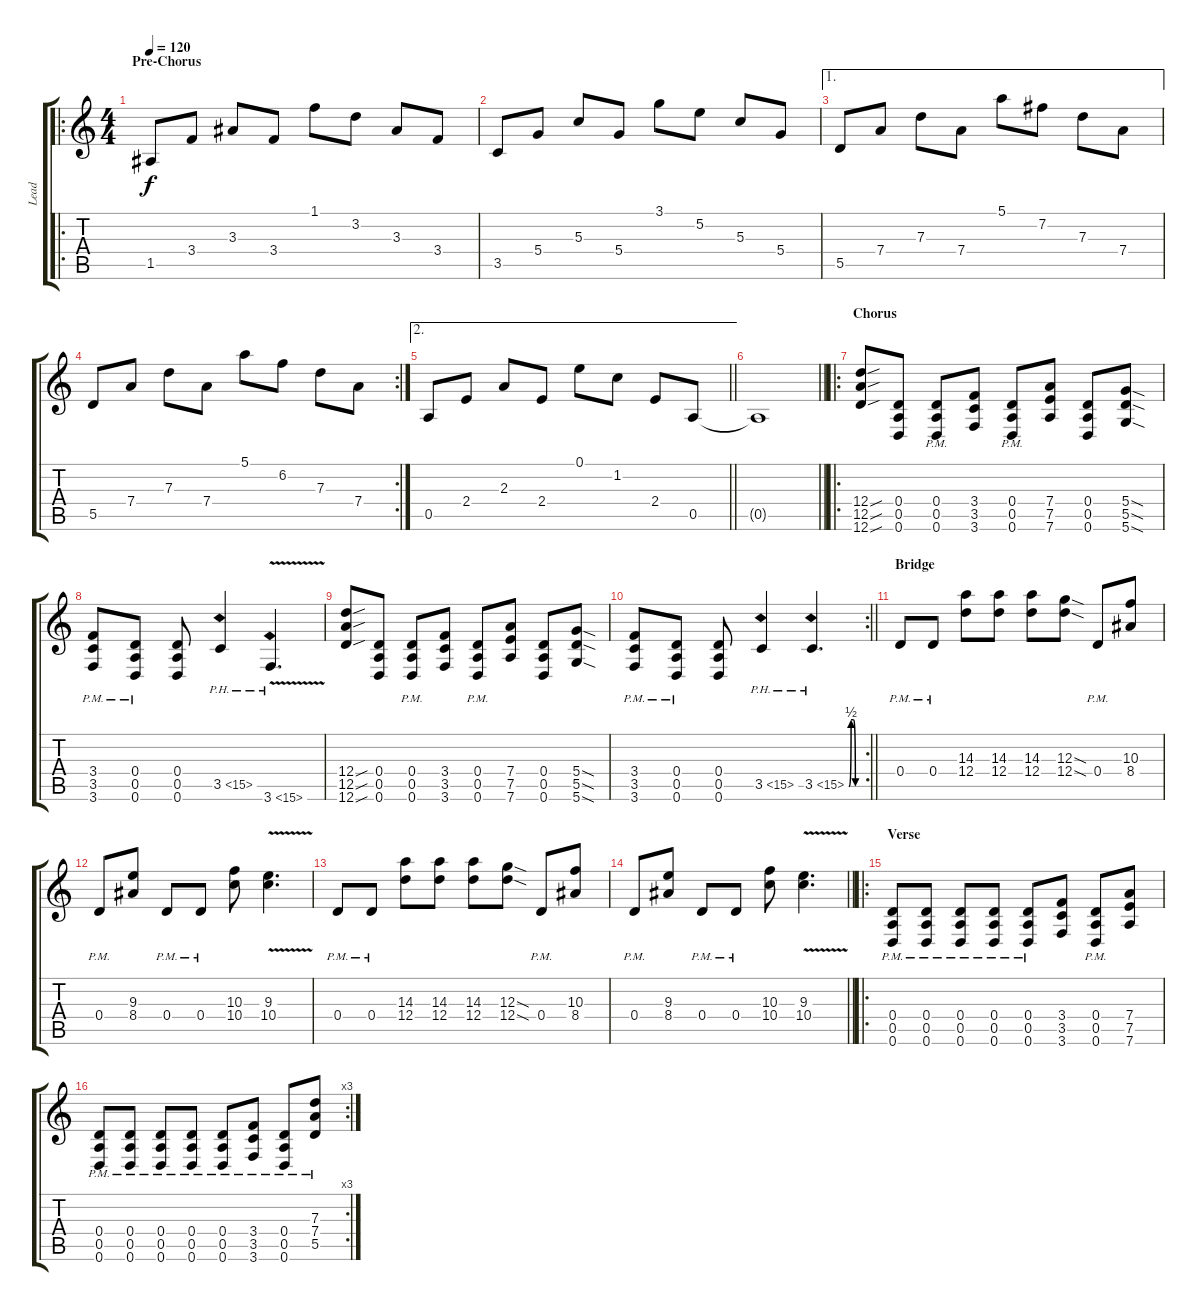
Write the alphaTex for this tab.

\track ("Lead" "Lead") {instrument distortionguitar}
\staff {score tabs}
\tuning (E4 B3 G3 D3 A2 D2) {hide}
\ro
\ts (4 4)
\section ("" "Pre-Chorus")
\tempo 120
\clef g2
\ks c
1.5.8{dy f instrument overdrivenguitar} 3.4.8 3.3.8 3.4.8 1.1.8 3.2.8 3.3.8 3.4.8 |
3.5.8 5.4.8 5.3.8 5.4.8 3.1.8 5.2.8 5.3.8 5.4.8 |
\ae 1
5.5.8 7.4.8 7.3.8 7.4.8 5.1.8 7.2.8 7.3.8 7.4.8 |
\rc 2
5.5.8 7.4.8 7.3.8 7.4.8 5.1.8 6.2.8 7.3.8 7.4.8 |
\ae 2
\barLineRight lightlight
0.5.8 2.4.8 2.3.8 2.4.8 0.1.8 1.2.8 2.4.8 0.5.8 |
\barLineRight lightlight
0.5{t}.1 |
\ro
\section ("" "Chorus")
(12.4{sou} 12.5{sou} 12.6{sou}).8{instrument distortionguitar} (0.4 0.5 0.6).8 (0.4{pm} 0.5{pm} 0.6{pm}).8 (3.4 3.5 3.6).8 (0.4{pm} 0.5{pm} 0.6{pm}).8 (7.4 7.5 7.6).8 (0.4 0.5 0.6).8 (5.4{sod} 5.5{sod} 5.6{sod}).8 |
(3.4{pm} 3.5{pm} 3.6{pm}).8 (0.4{pm} 0.5{pm} 0.6{pm}).8 (0.4 0.5 0.6).8 3.5{ph 12}.4{instrument guitarharmonics} 3.6{ph 12 v}.4{d} |
(12.4{sou} 12.5{sou} 12.6{sou}).8{instrument distortionguitar} (0.4 0.5 0.6).8 (0.4{pm} 0.5{pm} 0.6{pm}).8 (3.4 3.5 3.6).8 (0.4{pm} 0.5{pm} 0.6{pm}).8 (7.4 7.5 7.6).8 (0.4 0.5 0.6).8 (5.4{sod} 5.5{sod} 5.6{sod}).8 |
\rc 2
\barLineRight lightlight
(3.4{pm} 3.5{pm} 3.6{pm}).8 (0.4{pm} 0.5{pm} 0.6{pm}).8 (0.4 0.5 0.6).8 3.5{ph 12}.4{instrument guitarharmonics} 3.5{be (custom 0 0 10 2 20 2 30 0 60 0) ph 12}.4{d} |
\section ("" "Bridge")
0.4{pm}.8 0.4{pm}.8 (14.3 12.4).8 (14.3 12.4).8 (14.3 12.4).8 (12.3{sod} 12.4{sod}).8 0.4{pm}.8 (10.3 8.4).8 |
0.4{pm}.8 (9.3 8.4).8 0.4{pm}.8 0.4{pm}.8 (10.3 10.4).8 (9.3 10.4{v}).4{d} |
0.4{pm}.8 0.4{pm}.8 (14.3 12.4).8 (14.3 12.4).8 (14.3 12.4).8 (12.3{sod} 12.4{sod}).8 0.4{pm}.8 (10.3 8.4).8 |
\barLineRight lightlight
0.4{pm}.8 (9.3 8.4).8 0.4{pm}.8 0.4{pm}.8 (10.3 10.4).8 (9.3 10.4{v}).4{d} |
\ro
\section ("" "Verse")
(0.4{pm} 0.5{pm} 0.6{pm}).8{instrument distortionguitar} (0.4{pm} 0.5{pm} 0.6{pm}).8 (0.4{pm} 0.5{pm} 0.6{pm}).8 (0.4{pm} 0.5{pm} 0.6{pm}).8 (0.4{pm} 0.5{pm} 0.6{pm}).8 (3.4 3.5 3.6).8 (0.4{pm} 0.5{pm} 0.6{pm}).8 (7.4 7.5 7.6).8 |
\rc 3
(0.4{pm} 0.5{pm} 0.6{pm}).8 (0.4{pm} 0.5{pm} 0.6{pm}).8 (0.4{pm} 0.5{pm} 0.6{pm}).8 (0.4{pm} 0.5{pm} 0.6{pm}).8 (0.4{pm} 0.5{pm} 0.6{pm}).8 (3.4{pm} 3.5{pm} 3.6{pm}).8 (0.4{pm} 0.5{pm} 0.6{pm}).8 (7.3{pm} 7.4{pm} 5.5{pm}).8
